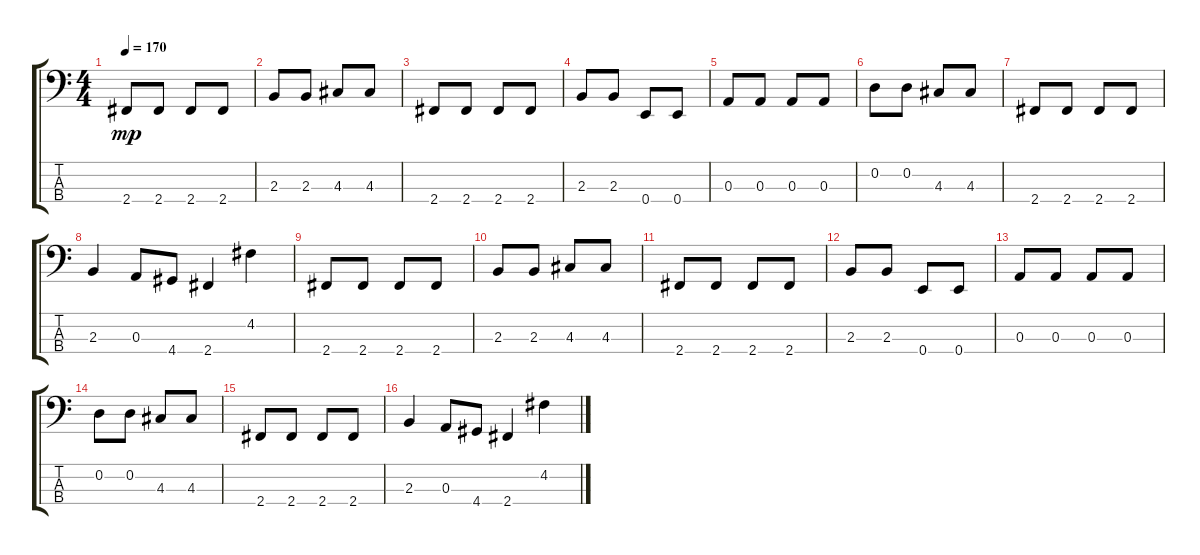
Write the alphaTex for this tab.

\track "" {instrument electricbassfinger}
\staff {score tabs}
\tuning (G2 D2 A1 E1) {hide}
\ts (4 4)
\tempo 170
\clef f4
\ks c
2.4.8{dy mp} 2.4.8 2.4.8 2.4.8 |
2.3.8 2.3.8 4.3.8 4.3.8 |
2.4.8 2.4.8 2.4.8 2.4.8 |
2.3.8 2.3.8 0.4.8 0.4.8 |
0.3.8 0.3.8 0.3.8 0.3.8 |
0.2.8 0.2.8 4.3.8 4.3.8 |
2.4.8 2.4.8 2.4.8 2.4.8 |
2.3.4 0.3.8 4.4.8 2.4.4 4.2.4 |
2.4.8 2.4.8 2.4.8 2.4.8 |
2.3.8 2.3.8 4.3.8 4.3.8 |
2.4.8 2.4.8 2.4.8 2.4.8 |
2.3.8 2.3.8 0.4.8 0.4.8 |
0.3.8 0.3.8 0.3.8 0.3.8 |
0.2.8 0.2.8 4.3.8 4.3.8 |
2.4.8 2.4.8 2.4.8 2.4.8 |
2.3.4 0.3.8 4.4.8 2.4.4 4.2.4
